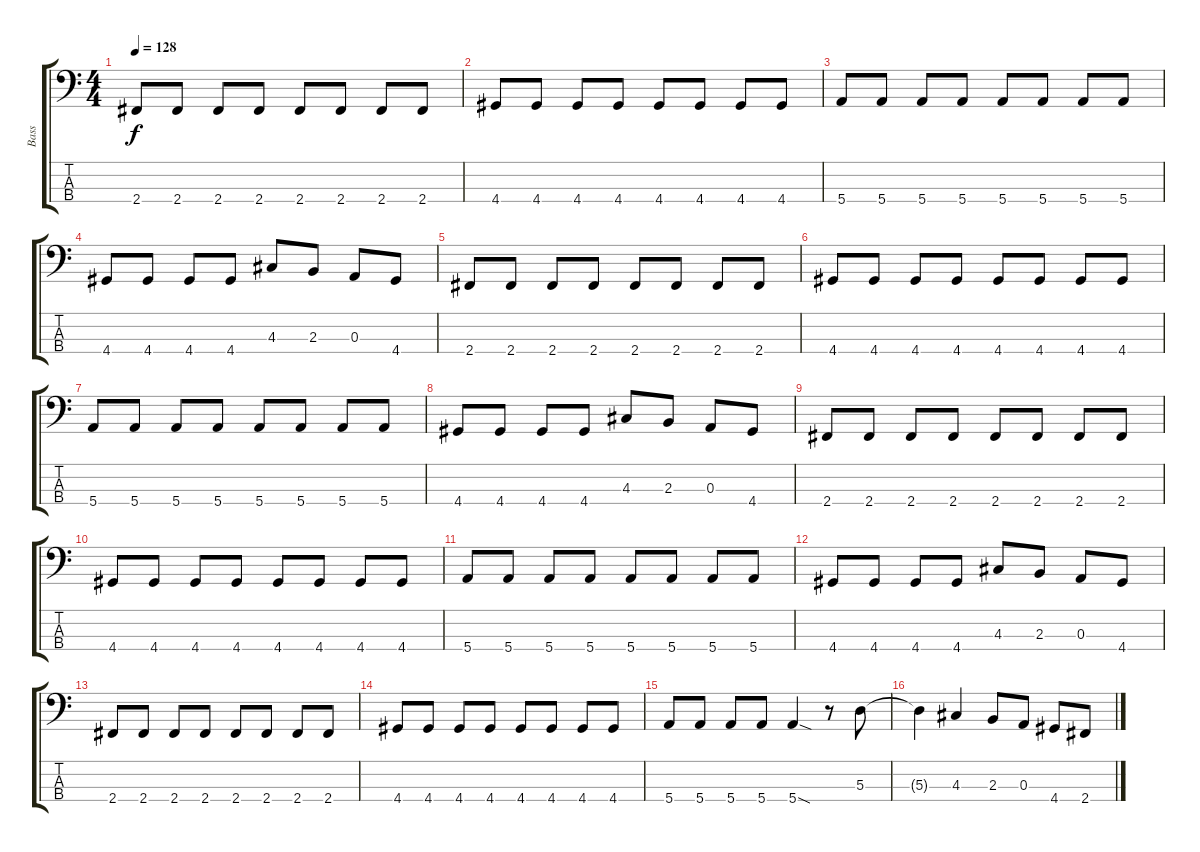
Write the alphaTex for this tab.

\track ("Bass" "Bass") {instrument electricbasspick}
\staff {score tabs}
\tuning (G2 D2 A1 E1) {hide}
\ts (4 4)
\tempo 128
\clef f4
\ks c
2.4.8{dy f} 2.4.8 2.4.8 2.4.8 2.4.8 2.4.8 2.4.8 2.4.8 |
4.4.8 4.4.8 4.4.8 4.4.8 4.4.8 4.4.8 4.4.8 4.4.8 |
5.4.8 5.4.8 5.4.8 5.4.8 5.4.8 5.4.8 5.4.8 5.4.8 |
4.4.8 4.4.8 4.4.8 4.4.8 4.3.8 2.3.8 0.3.8 4.4.8 |
2.4.8 2.4.8 2.4.8 2.4.8 2.4.8 2.4.8 2.4.8 2.4.8 |
4.4.8 4.4.8 4.4.8 4.4.8 4.4.8 4.4.8 4.4.8 4.4.8 |
5.4.8 5.4.8 5.4.8 5.4.8 5.4.8 5.4.8 5.4.8 5.4.8 |
4.4.8 4.4.8 4.4.8 4.4.8 4.3.8 2.3.8 0.3.8 4.4.8 |
2.4.8 2.4.8 2.4.8 2.4.8 2.4.8 2.4.8 2.4.8 2.4.8 |
4.4.8 4.4.8 4.4.8 4.4.8 4.4.8 4.4.8 4.4.8 4.4.8 |
5.4.8 5.4.8 5.4.8 5.4.8 5.4.8 5.4.8 5.4.8 5.4.8 |
4.4.8 4.4.8 4.4.8 4.4.8 4.3.8 2.3.8 0.3.8 4.4.8 |
2.4.8 2.4.8 2.4.8 2.4.8 2.4.8 2.4.8 2.4.8 2.4.8 |
4.4.8 4.4.8 4.4.8 4.4.8 4.4.8 4.4.8 4.4.8 4.4.8 |
5.4.8 5.4.8 5.4.8 5.4.8 5.4{sod}.4 r.8 5.3.8 |
5.3{t}.4 4.3.4 2.3.8 0.3.8 4.4.8 2.4.8
